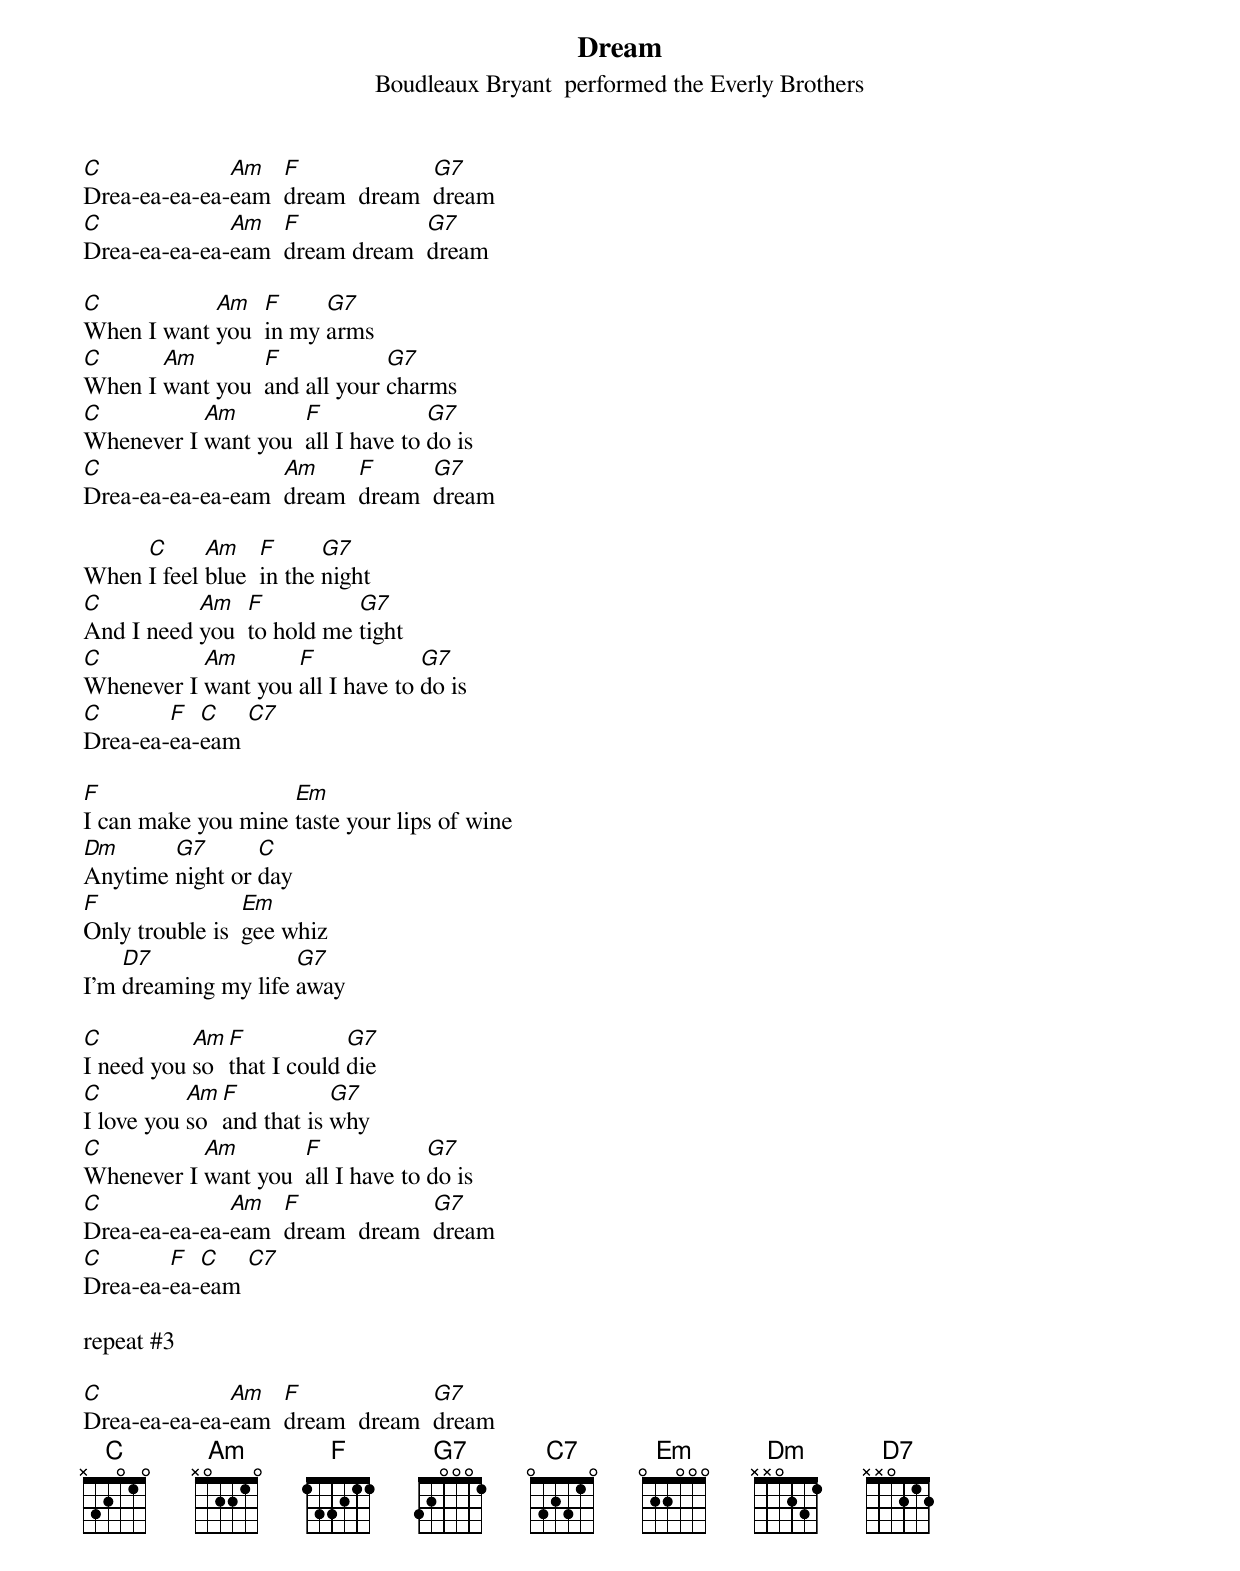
{title: Dream}
{subtitle: Boudleaux Bryant  performed the Everly Brothers}

[C]Drea-ea-ea-ea-[Am]eam  [F]dream  dream  [G7]dream
[C]Drea-ea-ea-ea-[Am]eam  [F]dream dream  [G7]dream

[C]When I want [Am]you  [F]in my [G7]arms
[C]When I [Am]want you  [F]and all your [G7]charms
[C]Whenever I [Am]want you  [F]all I have to [G7]do is
[C]Drea-ea-ea-ea-eam  [Am]dream  [F]dream  [G7]dream

When [C]I feel [Am]blue  [F]in the [G7]night
[C]And I need [Am]you  [F]to hold me [G7]tight
[C]Whenever I [Am]want you [F]all I have to [G7]do is
[C]Drea-ea-[F]ea-[C]eam [C7]

[F]I can make you mine [Em]taste your lips of wine
[Dm]Anytime [G7]night or [C]day
[F]Only trouble is  [Em]gee whiz
I'm [D7]dreaming my life [G7]away

[C]I need you [Am]so  [F]that I could [G7]die
[C]I love you [Am]so  [F]and that is [G7]why
[C]Whenever I [Am]want you  [F]all I have to [G7]do is
[C]Drea-ea-ea-ea-[Am]eam  [F]dream  dream  [G7]dream
[C]Drea-ea-[F]ea-[C]eam [C7]

repeat #3

[C]Drea-ea-ea-ea-[Am]eam  [F]dream  dream  [G7]dream
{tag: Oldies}
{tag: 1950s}
